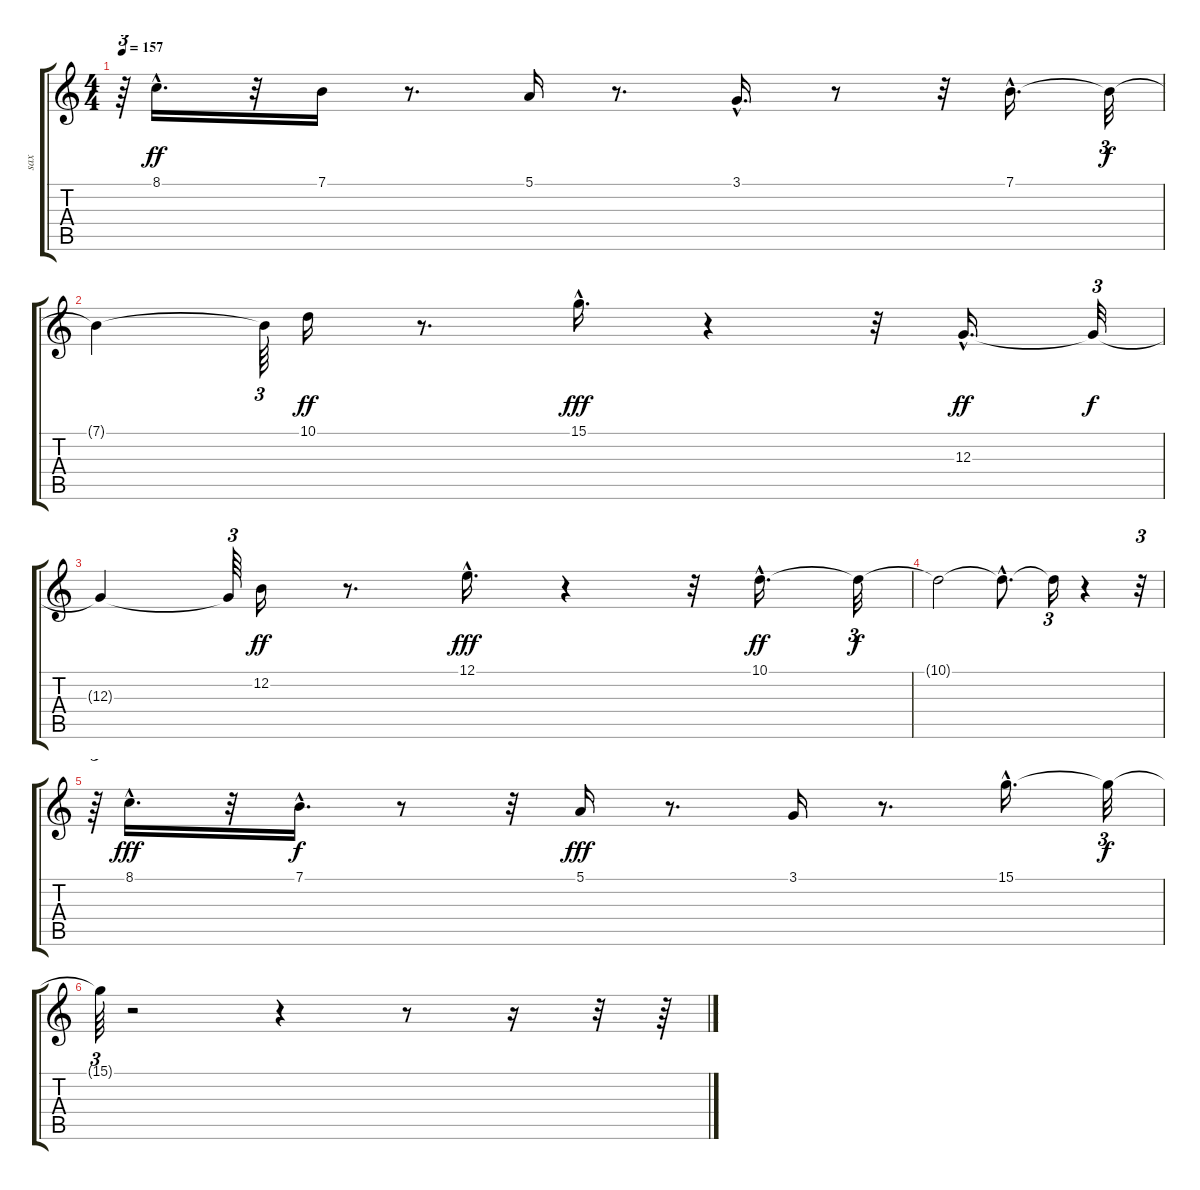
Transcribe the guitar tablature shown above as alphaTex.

\track ("sax     " "sax     ") {instrument altosax}
\staff {score tabs}
\tuning (E4 B3 G3 D3 A2 E2) {hide}
\ts (4 4)
\tempo 157
\clef g2
\ks c
r.64{tu (3 2) dy f} 8.1{hac}.16{d dy ff} r.32 7.1.16 r.8{d} 5.1.16 r.8{d} 3.1{hac}.16{d} r.8 r.32 7.1{hac}.16{d} 7.1{t}.32{tu (3 2) dy f} |
7.1{t}.4 7.1{t}.64{tu (3 2)} 10.1.16{dy ff} r.8{d} 15.1{hac}.16{d dy fff} r.4 r.32 12.3{hac}.16{d dy ff} 12.3{t}.32{tu (3 2) dy f} |
12.3{t}.4 12.3{t}.64{tu (3 2)} 12.2.16{dy ff} r.8{d} 12.1{hac}.16{d dy fff} r.4 r.32 10.1{hac}.16{d dy ff} 10.1{t}.32{tu (3 2) dy f} |
10.1{t}.2 10.1{hac t}.8{d} 10.1{t}.16{tu (3 2)} r.4 r.32{tu (3 2)} |
r.64{tu (3 2)} 8.1{hac}.16{d dy fff} r.32 7.1{hac}.16{d dy f} r.8 r.32 5.1.16{dy fff} r.8{d} 3.1.16 r.8{d} 15.1{hac}.16{d} 15.1{t}.32{tu (3 2) dy f} |
15.1{t}.64{tu (3 2)} r.2 r.4 r.8 r.16 r.32 r.64
